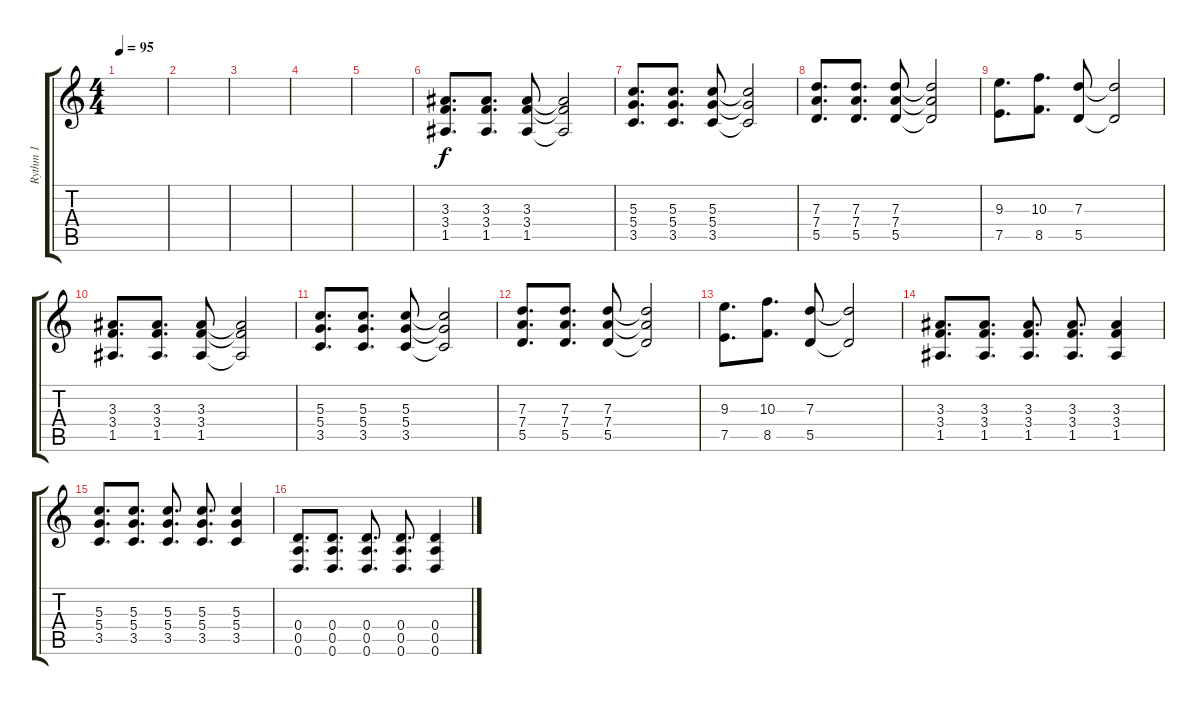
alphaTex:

\track ("Rythm 1" "Rythm 1") {instrument distortionguitar}
\staff {score tabs}
\tuning (E4 B3 G3 D3 A2 D2) {hide}
\ts (4 4)
\tempo 95
\clef g2
\ks c
|
|
|
|
|
(3.3 3.4 1.5).8{d volume 16} (3.3 3.4 1.5).8{d} (3.3 3.4 1.5).8 (3.3{t} 3.4{t} 1.5{t}).2 |
(5.3 5.4 3.5).8{d} (5.3 5.4 3.5).8{d} (5.3 5.4 3.5).8 (5.3{t} 5.4{t} 3.5{t}).2 |
(7.3 7.4 5.5).8{d} (7.3 7.4 5.5).8{d} (7.3 7.4 5.5).8 (7.3{t} 7.4{t} 5.5{t}).2 |
(9.3 7.5).8{d} (10.3 8.5).8{d} (7.3 5.5).8 (7.3{t} 5.5{t}).2 |
(3.3 3.4 1.5).8{d} (3.3 3.4 1.5).8{d} (3.3 3.4 1.5).8 (3.3{t} 3.4{t} 1.5{t}).2 |
(5.3 5.4 3.5).8{d} (5.3 5.4 3.5).8{d} (5.3 5.4 3.5).8 (5.3{t} 5.4{t} 3.5{t}).2 |
(7.3 7.4 5.5).8{d} (7.3 7.4 5.5).8{d} (7.3 7.4 5.5).8 (7.3{t} 7.4{t} 5.5{t}).2 |
(9.3 7.5).8{d} (10.3 8.5).8{d} (7.3 5.5).8 (7.3{t} 5.5{t}).2 |
(3.3 3.4 1.5).8{d} (3.3 3.4 1.5).8{d} (3.3 3.4 1.5).8{d} (3.3 3.4 1.5).8{d} (3.3 3.4 1.5).4 |
(5.3 5.4 3.5).8{d} (5.3 5.4 3.5).8{d} (5.3 5.4 3.5).8{d} (5.3 5.4 3.5).8{d} (5.3 5.4 3.5).4 |
(0.4 0.5 0.6).8{d} (0.4 0.5 0.6).8{d} (0.4 0.5 0.6).8{d} (0.4 0.5 0.6).8{d} (0.4 0.5 0.6).4
